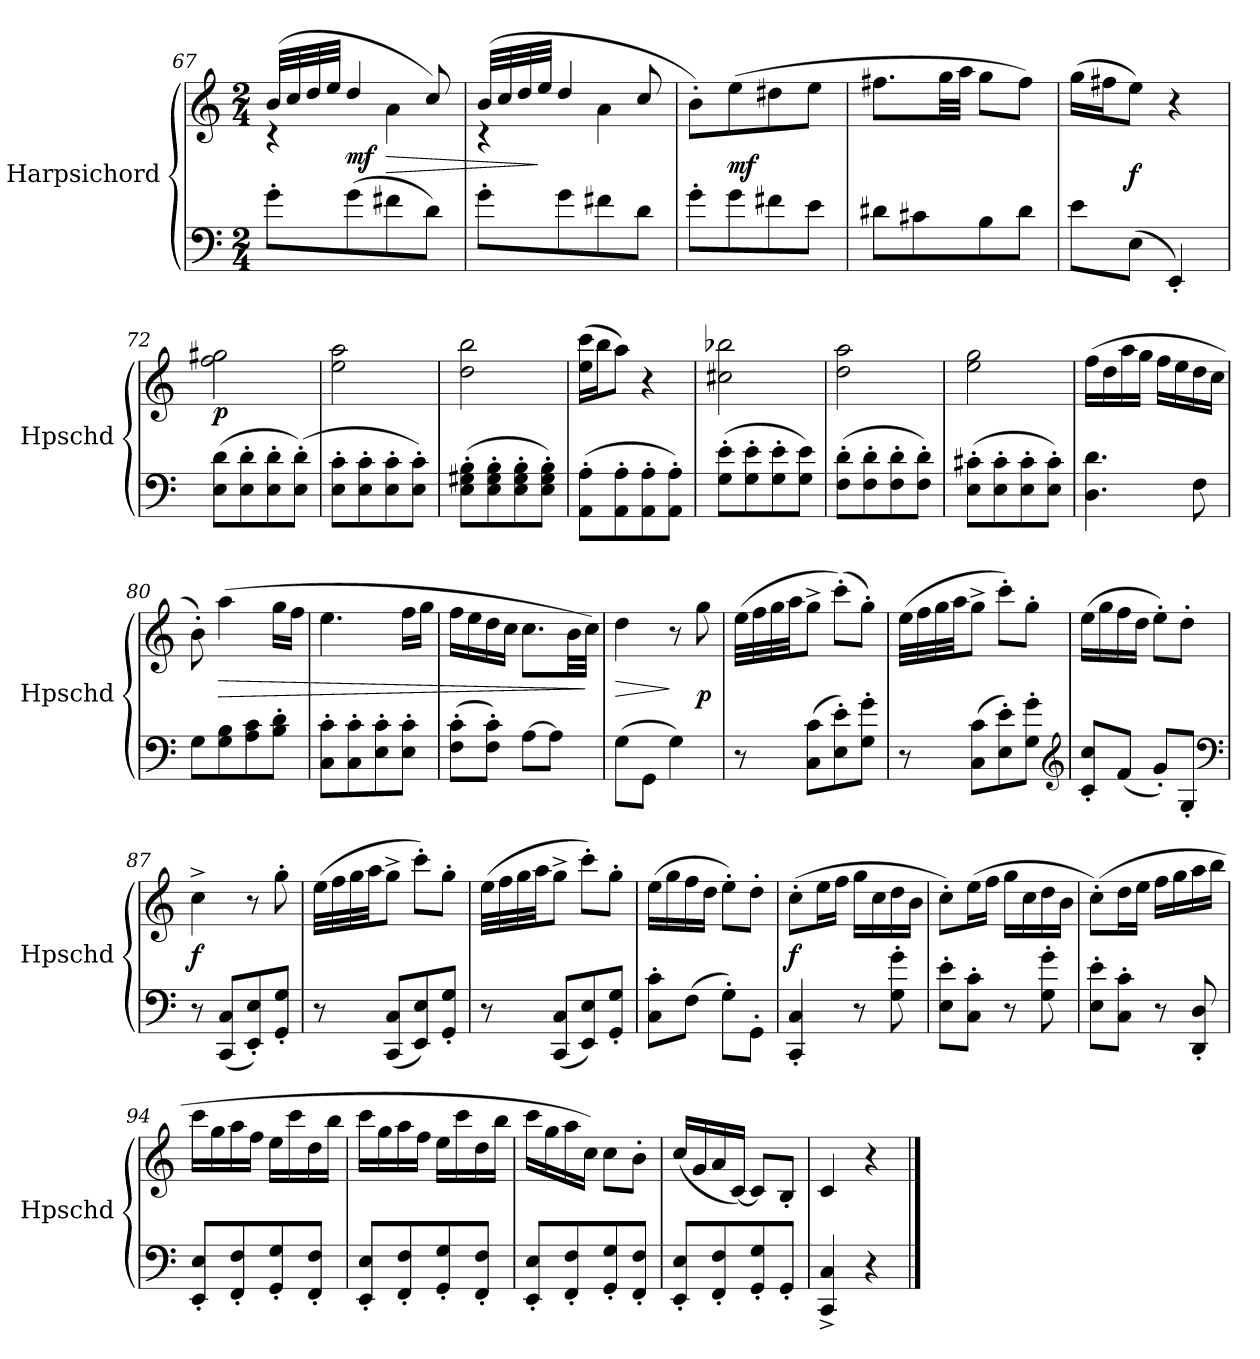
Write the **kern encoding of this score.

**kern	**kern	**dynam
*part1	*part1	*part1
*staff2	*staff1	*staff1/2
*I"Harpsichord	*	*
*I'Hpschd	*	*
*clefF4	*clefG2	*
*k[]	*k[]	*
*C:	*C:	*
*M2/4	*M2/4	*
=67	=67	=67
*	*^	*
8g'\L	(32b/LLL	4r	.
.	32cc/	.	.
.	32dd/	.	.
.	32ee/JJJ	.	.
(8g\	4dd/	.	mf
!	!	!	!LO:HP:b
8f#X\	.	4a\	>
8d\J)	8cc/)	.	.
=68	=68	=68	=68
8g'\L	(32b/LLL	4r	.
.	32cc/	.	.
.	32dd/	.	.
.	32ee/JJJ	.	]
8g\	4dd/	.	.
8f#X\	.	4a\	.
8d\J	8cc/	.	.
*	*v	*v	*
=69	=69	=69
8g'\L	8b'\L)	.
8g\	(8ee\	mf
8f#X\	8dd#X\	.
8e\J	8ee\J	.
=70	=70	=70
8d#X\L	8.ff#X\L	.
8c#X\	.	.
.	32gg\LL	.
.	32aa\JJJ	.
8B\	8gg\L	.
8d#\J	8ff#\J)	.
=71	=71	=71
8e\L	(16gg\LL	.
.	16ff#X\J	.
(8E\J	8ee\J)	f
4EE'/)	4r	.
=72	=72	=72
(8E\ 8d\L	2ff\ 2gg#X\	p
8E'\ 8d'\	.	.
8E'\ 8d'\	.	.
(8E'\ 8d'\J)	.	.
=73	=73	=73
8E'\ 8c'\L	2ee\ 2aa\	.
8E'\ 8c'\	.	.
8E'\ 8c'\	.	.
8E'\ 8c'\J)	.	.
=74	=74	=74
(8E'\ 8G#X'\ 8B'\L	2dd\ 2bb\	.
8E'\ 8G#'\ 8B'\	.	.
8E'\ 8G#'\ 8B'\	.	.
8E'\ 8G#'\ 8B'\J)	.	.
=75	=75	=75
(8AA'\ 8A'\L	(16ee\ 16ccc\LL	.
.	16bb\J	.
8AA'\ 8A'\	8aa\J)	.
8AA'\ 8A'\	4r	.
8AA'\ 8A'\J)	.	.
=76	=76	=76
(8G'\ 8e'\L	2cc#X\ 2bb-X\	.
8G'\ 8e'\	.	.
8G'\ 8e'\	.	.
8G\ 8e\J)	.	.
=77	=77	=77
(8F'\ 8d'\L	2dd\ 2aa\	.
8F'\ 8d'\	.	.
8F'\ 8d'\	.	.
8F'\ 8d'\J)	.	.
=78	=78	=78
(8E'\ 8c#X'\L	2ee\ 2gg\	.
8E'\ 8c#'\	.	.
8E'\ 8c#'\	.	.
8E'\ 8c#'\J)	.	.
=79	=79	=79
4.D\ 4.d\	(16ff\LL	.
.	16dd\	.
.	16aa\	.
.	16gg\JJ	.
.	16ff\LL	.
.	16ee\	.
8F\	16dd\	.
.	16cc\JJ	.
=80	=80	=80
8G\L	8b'\)	.
!	!	!LO:HP:b
8G\ 8B\	(4aa\	>
8A\ 8c\	.	.
8B'\ 8d'\J	16gg\LL	.
.	16ff\JJ	.
=81	=81	=81
8C'\ 8c'\L	4.ee\	.
8C'\ 8c'\	.	.
8E'\ 8c'\	.	.
8E'\ 8c'\J	16ff\LL	.
.	16gg\JJ	.
=82	=82	=82
(8F'\ 8c'\L	16ff\LL	.
.	16ee\	.
8F'\ 8c'\J)	16dd\	.
.	16cc\JJ	.
[8A\L	8.cc\L	.
8A\J]	.	.
.	32b\LL	.
.	32cc\JJJ)	]
=83	=83	=83
!	!	!LO:HP:b
(8G\L	4dd\	>
8GG\J	.	.
4G\)	8r	]
.	8gg\	p
=84	=84	=84
8r	(32ee\LLL	.
.	32ff\	.
.	32gg\	.
.	32aa\JJ	.
(8C\ 8c\L	8gg^\J	.
8E'\ 8e'\)	(8ccc'\L)	.
8G'\ 8g'\J	8gg'\J)	.
=85	=85	=85
8r	(32ee\LLL	.
.	32ff\	.
.	32gg\	.
.	32aa\JJ	.
(8C\ 8c\L	8gg^\J	.
8E'\ 8e'\)	8ccc'\L)	.
8G'\ 8g'\J	8gg'\J	.
*clefG2	*	*
=86	=86	=86
8c'/ 8cc'/L	(16ee\LL	.
.	16gg\	.
(8f/J	16ff\	.
.	16dd\JJ	.
8g'/L)	8ee'\L)	.
8G'/J	8dd'\J	.
*clefF4	*	*
=87	=87	=87
8r	4cc^\	f
(8CC/ 8C/L	.	.
8EE'/ 8E'/)	8r	.
8GG'/ 8G'/J	8gg'\	.
=88	=88	=88
8r	(32ee\LLL	.
.	32ff\	.
.	32gg\	.
.	32aa\JJ	.
(8CC/ 8C/L	8gg^\J	.
8EE/ 8E/)	8ccc'\L)	.
8GG'/ 8G'/J	8gg'\J	.
=89	=89	=89
8r	(32ee\LLL	.
.	32ff\	.
.	32gg\	.
.	32aa\JJ	.
(8CC/ 8C/L	8gg^\J	.
8EE/ 8E/)	8ccc'\L)	.
8GG'/ 8G'/J	8gg'\J	.
=90	=90	=90
8C'\ 8c'\L	(16ee\LL	.
.	16gg\	.
(8F\J	16ff\	.
.	16dd\JJ	.
8G'\L)	8ee'\L)	.
8GG'\J	8dd'\J	.
=91	=91	=91
4CC'/ 4C'/	(8cc'\L	f
.	16ee\L	.
.	16ff\JJ	.
8r	16gg\LL	.
.	16cc\	.
8G'\ 8g'\	16dd\	.
.	16b\JJ	.
=92	=92	=92
8E'\ 8e'\L	8cc'\L)	.
8C'\ 8c'\J	(16ee\L	.
.	16ff\JJ	.
8r	16gg\LL	.
.	16cc\	.
8G'\ 8g'\	16dd\	.
.	16b\JJ	.
=93	=93	=93
8E'\ 8e'\L	(8cc'\L)	.
8C'\ 8c'\J	16dd\L	.
.	16ee\JJ	.
8r	16ff\LL	.
.	16gg\	.
8DD'/ 8D'/	16aa\	.
.	16bb\JJ	.
=94	=94	=94
8EE'/ 8E'/L	16ccc\LL	.
.	16gg\	.
8FF'/ 8F'/	16aa\	.
.	16ff\JJ	.
8GG'/ 8G'/	16ee\LL	.
.	16ccc\	.
8FF'/ 8F'/J	16dd\	.
.	16bb\JJ	.
=95	=95	=95
8EE'/ 8E'/L	16ccc\LL	.
.	16gg\	.
8FF'/ 8F'/	16aa\	.
.	16ff\JJ	.
8GG'/ 8G'/	16ee\LL	.
.	16ccc\	.
8FF'/ 8F'/J	16dd\	.
.	16bb\JJ	.
=96	=96	=96
8EE'/ 8E'/L	16ccc\LL	.
.	16gg\	.
8FF'/ 8F'/	16aa\	.
.	16cc\JJ)	.
8GG'/ 8G'/	8cc\L	.
8FF'/ 8F'/J	8b'\J	.
=97	=97	=97
8EE'/ 8E'/L	(16cc/LL	.
.	16g/	.
8FF'/ 8F'/	16a/	.
.	[16c/JJ)	.
8GG'/ 8G'/	8c/L]	.
8GG'/J	8B'/J	.
=98	=98	=98
4CC^/ 4C^/	4c/	.
4r	4r	.
==	==	==
*-	*-	*-
